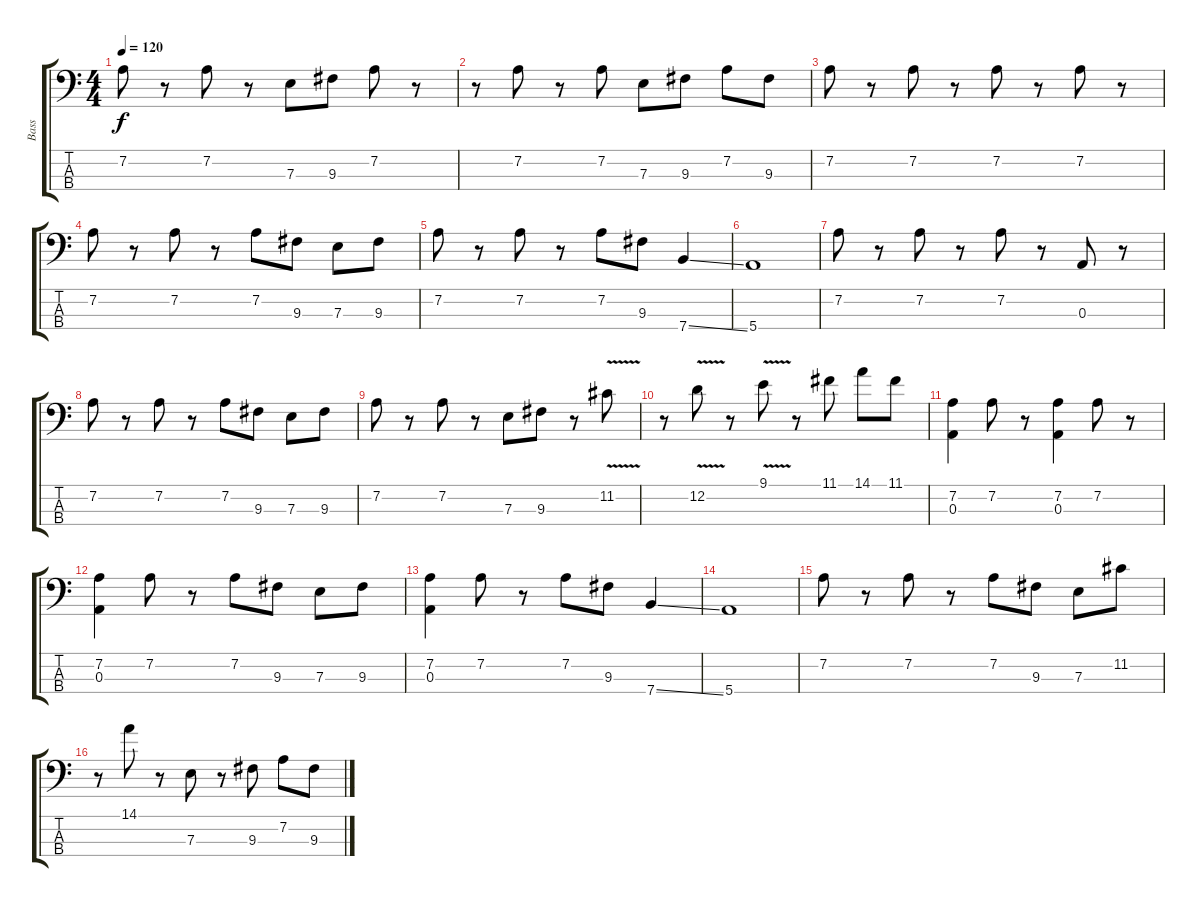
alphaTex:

\track ("Bass" "Bass") {instrument electricbassfinger}
\staff {score tabs}
\tuning (G2 D2 A1 E1) {hide}
\ts (4 4)
\tempo 120
\clef f4
\ks c
7.2.8{dy f} r.8 7.2.8 r.8 7.3.8 9.3.8 7.2.8 r.8 |
r.8 7.2.8 r.8 7.2.8 7.3.8 9.3.8 7.2.8 9.3.8 |
7.2.8 r.8 7.2.8 r.8 7.2.8 r.8 7.2.8 r.8 |
7.2.8 r.8 7.2.8 r.8 7.2.8 9.3.8 7.3.8 9.3.8 |
7.2.8 r.8 7.2.8 r.8 7.2.8 9.3.8 7.4{ss}.4 |
5.4.1 |
7.2.8 r.8 7.2.8 r.8 7.2.8 r.8 0.3.8 r.8 |
7.2.8 r.8 7.2.8 r.8 7.2.8 9.3.8 7.3.8 9.3.8 |
7.2.8 r.8 7.2.8 r.8 7.3.8 9.3.8 r.8 11.2{v}.8 |
r.8 12.2{v}.8 r.8 9.1{v}.8 r.8 11.1.8 14.1.8 11.1.8 |
(7.2 0.3).4 7.2.8 r.8 (7.2 0.3).4 7.2.8 r.8 |
(7.2 0.3).4 7.2.8 r.8 7.2.8 9.3.8 7.3.8 9.3.8 |
(7.2 0.3).4 7.2.8 r.8 7.2.8 9.3.8 7.4{ss}.4 |
5.4.1 |
7.2.8 r.8 7.2.8 r.8 7.2.8 9.3.8 7.3.8 11.2.8 |
r.8 14.1.8 r.8 7.3.8 r.8 9.3.8 7.2.8 9.3.8
